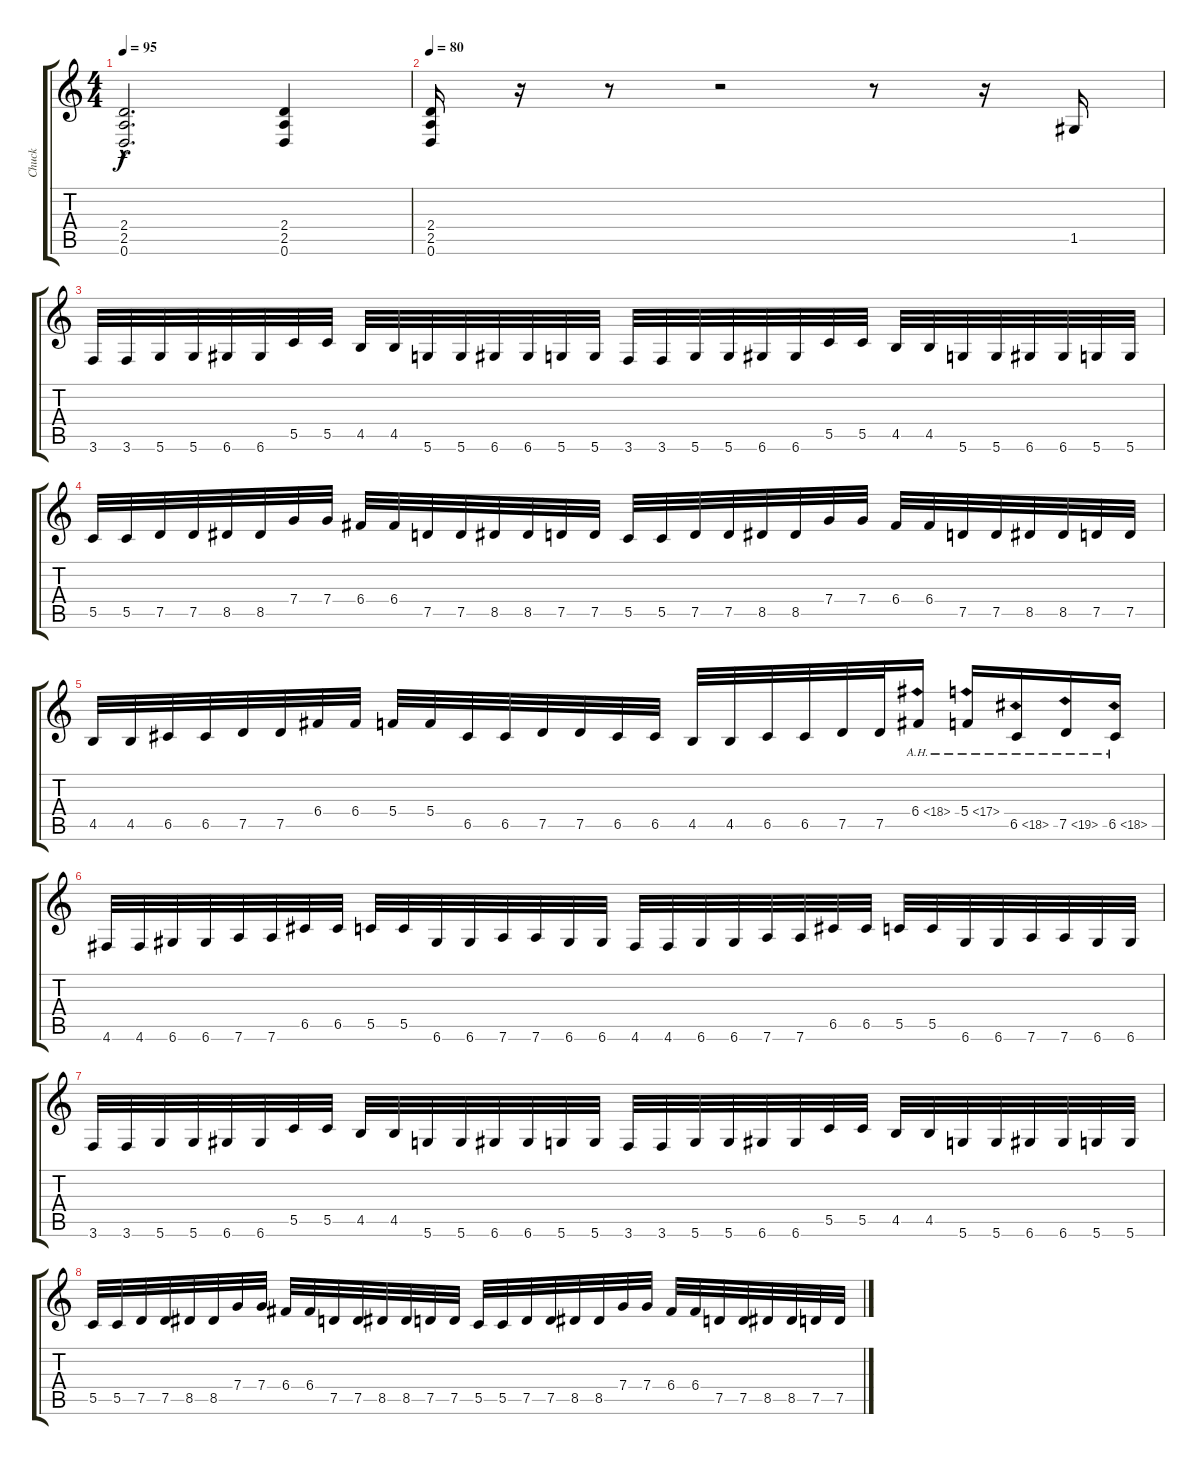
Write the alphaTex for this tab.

\track ("Chuck" "Chuck") {instrument distortionguitar}
\staff {score tabs}
\tuning (D4 A3 F3 C3 G2 D2) {hide}
\ts (4 4)
\tempo 95
\clef g2
\ks c
(2.4{hac} 2.5{hac} 0.6{hac}).2{d dy f} (2.4 2.5 0.6).4 |
\tempo 80
(2.4 2.5 0.6).16 r.16 r.8 r.2 r.8 r.16 1.5.16 |
3.6.32 3.6.32 5.6.32 5.6.32 6.6.32 6.6.32 5.5.32 5.5.32 4.5.32 4.5.32 5.6.32 5.6.32 6.6.32 6.6.32 5.6.32 5.6.32 3.6.32 3.6.32 5.6.32 5.6.32 6.6.32 6.6.32 5.5.32 5.5.32 4.5.32 4.5.32 5.6.32 5.6.32 6.6.32 6.6.32 5.6.32 5.6.32 |
5.5.32 5.5.32 7.5.32 7.5.32 8.5.32 8.5.32 7.4.32 7.4.32 6.4.32 6.4.32 7.5.32 7.5.32 8.5.32 8.5.32 7.5.32 7.5.32 5.5.32 5.5.32 7.5.32 7.5.32 8.5.32 8.5.32 7.4.32 7.4.32 6.4.32 6.4.32 7.5.32 7.5.32 8.5.32 8.5.32 7.5.32 7.5.32 |
4.5.32 4.5.32 6.5.32 6.5.32 7.5.32 7.5.32 6.4.32 6.4.32 5.4.32 5.4.32 6.5.32 6.5.32 7.5.32 7.5.32 6.5.32 6.5.32 4.5.32 4.5.32 6.5.32 6.5.32 7.5.32 7.5.32 6.4{ah 12}.16 5.4{ah 12}.16 6.5{ah 12}.16 7.5{ah 12}.16 6.5{ah 12}.16 |
4.6.32 4.6.32 6.6.32 6.6.32 7.6.32 7.6.32 6.5.32 6.5.32 5.5.32 5.5.32 6.6.32 6.6.32 7.6.32 7.6.32 6.6.32 6.6.32 4.6.32 4.6.32 6.6.32 6.6.32 7.6.32 7.6.32 6.5.32 6.5.32 5.5.32 5.5.32 6.6.32 6.6.32 7.6.32 7.6.32 6.6.32 6.6.32 |
3.6.32 3.6.32 5.6.32 5.6.32 6.6.32 6.6.32 5.5.32 5.5.32 4.5.32 4.5.32 5.6.32 5.6.32 6.6.32 6.6.32 5.6.32 5.6.32 3.6.32 3.6.32 5.6.32 5.6.32 6.6.32 6.6.32 5.5.32 5.5.32 4.5.32 4.5.32 5.6.32 5.6.32 6.6.32 6.6.32 5.6.32 5.6.32 |
5.5.32 5.5.32 7.5.32 7.5.32 8.5.32 8.5.32 7.4.32 7.4.32 6.4.32 6.4.32 7.5.32 7.5.32 8.5.32 8.5.32 7.5.32 7.5.32 5.5.32 5.5.32 7.5.32 7.5.32 8.5.32 8.5.32 7.4.32 7.4.32 6.4.32 6.4.32 7.5.32 7.5.32 8.5.32 8.5.32 7.5.32 7.5.32
